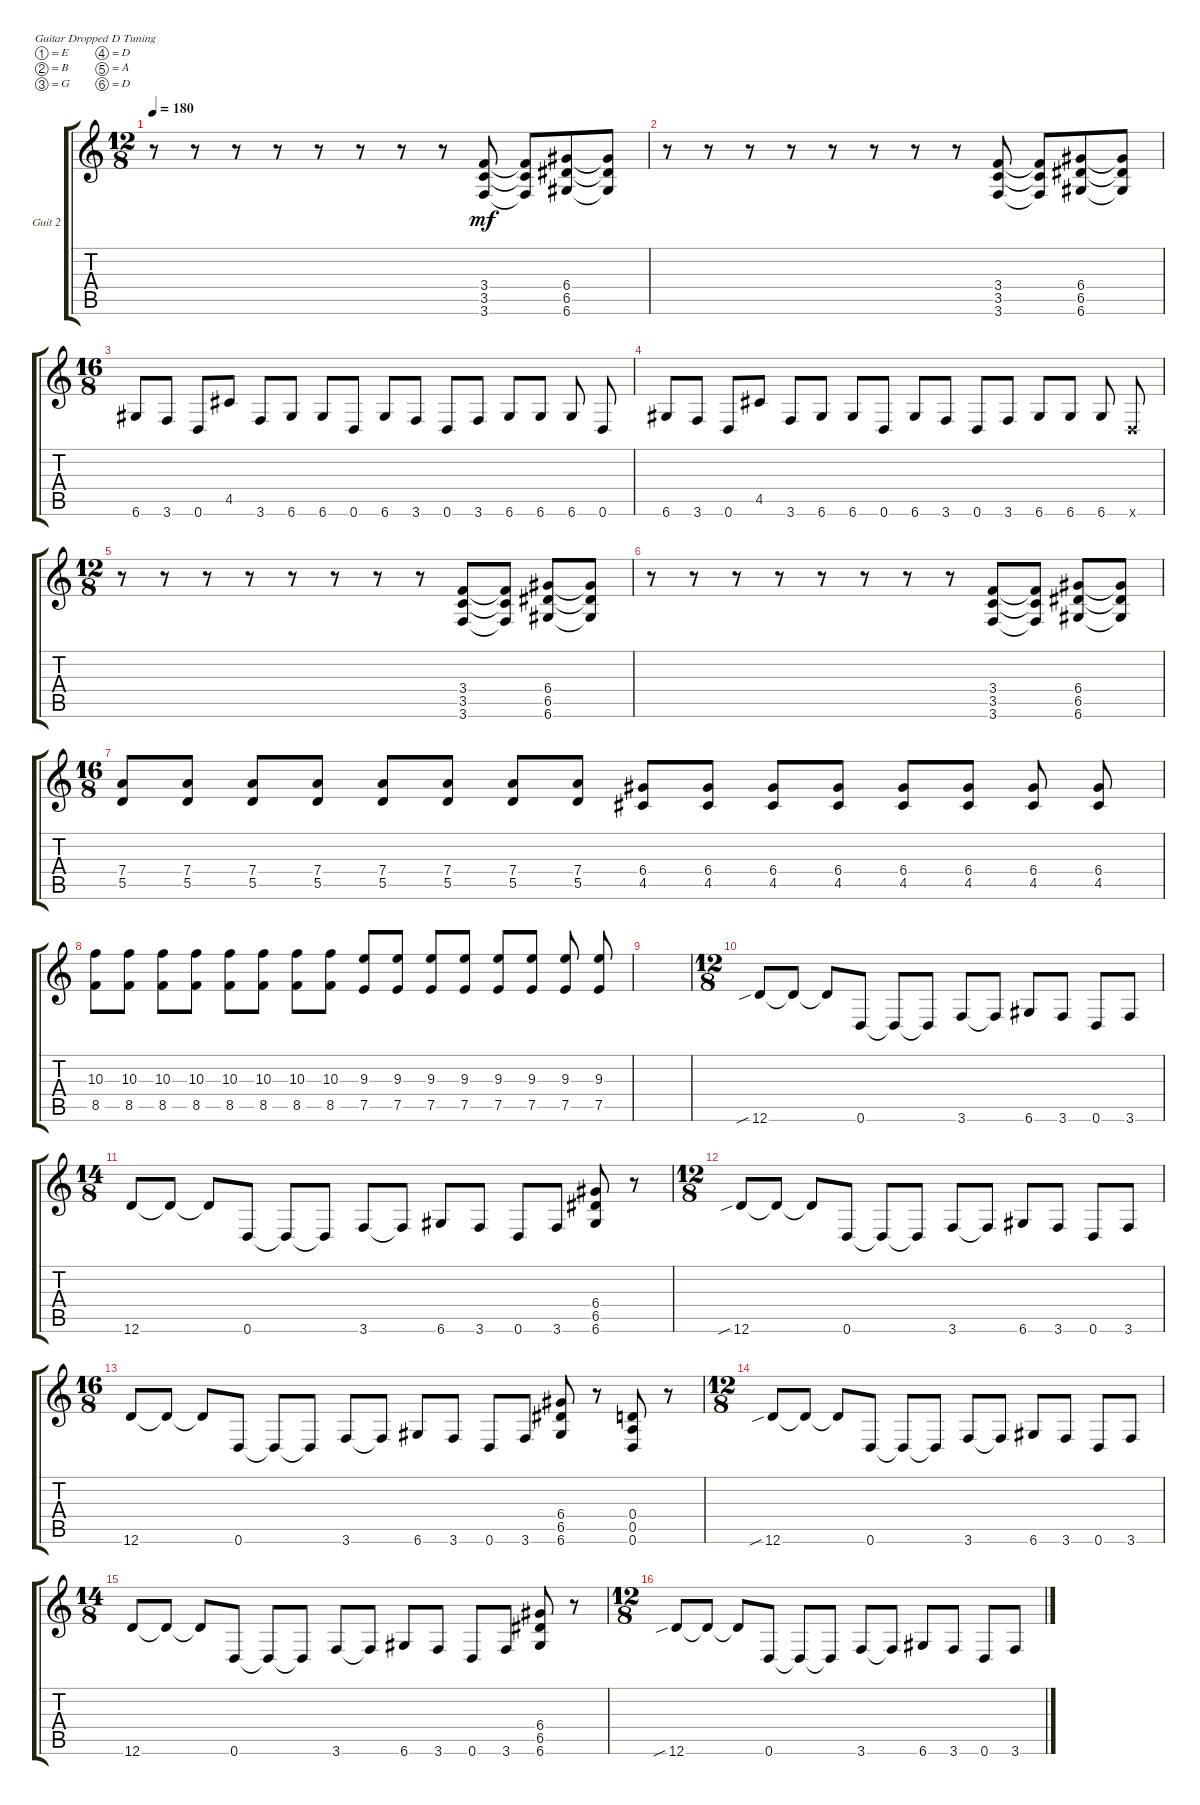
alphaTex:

\defaultSystemsLayout 4
\bracketExtendMode groupsimilarinstruments
\firstSystemTrackNameOrientation horizontal
\otherSystemsTrackNameOrientation horizontal
\track ("Guitar 2" "Guit 2") {instrument electricguitarclean}
\staff {score tabs}
\tuning (E4 B3 G3 D3 A2 D2)
\ts (12 8)
\tempo 180
\clef g2
\scale
0.487395
\ks c
r.8{dy mf} r.8 r.8 r.8 r.8 r.8 r.8 r.8 (3.6 3.4 3.5).8 (3.6{t} 3.5{t} 3.4{t}).8 (6.6 6.5 6.4).8 (6.6{t} 6.4{t} 6.5{t}).8 |
\scale
0.256303 r.8 r.8 r.8 r.8 r.8 r.8 r.8 r.8 (3.6 3.4 3.5).8 (3.6{t} 3.5{t} 3.4{t}).8 (6.6 6.5 6.4).8 (6.6{t} 6.4{t} 6.5{t}).8 |
\ts (16 8)
\beaming (8 2 2 2 2 2 2 2 1 1)
\scale
0.395904 6.6.8 3.6.8 0.6.8 4.5.8 3.6.8 6.6.8 6.6.8 0.6.8 6.6.8 3.6.8 0.6.8 3.6.8 6.6.8 6.6.8 6.6.8 0.6.8 |
\scale
0.208191 6.6.8 3.6.8 0.6.8 4.5.8 3.6.8 6.6.8 6.6.8 0.6.8 6.6.8 3.6.8 0.6.8 3.6.8 6.6.8 6.6.8 6.6.8 0.6{x}.8 |
\ts (12 8)
\scale
0.395904 r.8 r.8 r.8 r.8 r.8 r.8 r.8 r.8 (3.6 3.4 3.5).8 (3.6{t} 3.5{t} 3.4{t}).8 (6.6 6.5 6.4).8 (6.6{t} 6.4{t} 6.5{t}).8 |
\scale
0.256303 r.8 r.8 r.8 r.8 r.8 r.8 r.8 r.8 (3.6 3.4 3.5).8 (3.6{t} 3.5{t} 3.4{t}).8 (6.6 6.5 6.4).8 (6.6{t} 6.4{t} 6.5{t}).8 |
\ts (16 8)
\scale
0.487395 (5.5 7.4).8 (5.5 7.4).8 (5.5 7.4).8 (5.5 7.4).8 (5.5 7.4).8 (5.5 7.4).8 (5.5 7.4).8 (5.5 7.4).8 (4.5 6.4).8 (4.5 6.4).8 (4.5 6.4).8 (4.5 6.4).8 (4.5 6.4).8 (4.5 6.4).8 (4.5 6.4).8 (4.5 6.4).8 |
\scale
0.256303 (8.5 10.3).8 (8.5 10.3).8 (8.5 10.3).8 (8.5 10.3).8 (8.5 10.3).8 (8.5 10.3).8 (8.5 10.3).8 (8.5 10.3).8 (7.5 9.3).8 (7.5 9.3).8 (7.5 9.3).8 (7.5 9.3).8 (7.5 9.3).8 (7.5 9.3).8 (7.5 9.3).8 (7.5 9.3).8 |
\scale
0.208191 |
\ts (12 8)
\scale
0.395904 12.6{sib}.8 12.6{t}.8 12.6{t}.8 0.6.8 0.6{t}.8 0.6{t}.8 3.6.8 3.6{t}.8 6.6.8 3.6.8 0.6.8 3.6.8 |
\ts (14 8)
\scale
0.395904 12.6.8 12.6{t}.8 12.6{t}.8 0.6.8 0.6{t}.8 0.6{t}.8 3.6.8 3.6{t}.8 6.6.8 3.6.8 0.6.8 3.6.8 (6.6 6.5 6.4).8 r.8 |
\ts (12 8)
\scale
0.333333 12.6{sib}.8 12.6{t}.8 12.6{t}.8 0.6.8 0.6{t}.8 0.6{t}.8 3.6.8 3.6{t}.8 6.6.8 3.6.8 0.6.8 3.6.8 |
\ts (16 8)
\scale
0.333333 12.6.8 12.6{t}.8 12.6{t}.8 0.6.8 0.6{t}.8 0.6{t}.8 3.6.8 3.6{t}.8 6.6.8 3.6.8 0.6.8 3.6.8 (6.6 6.5 6.4).8 r.8 (0.6 0.5 0.4).8 r.8 |
\ts (12 8)
\scale
0.333333 12.6{sib}.8 12.6{t}.8 12.6{t}.8 0.6.8 0.6{t}.8 0.6{t}.8 3.6.8 3.6{t}.8 6.6.8 3.6.8 0.6.8 3.6.8 |
\ts (14 8)
\scale
0.333333 12.6.8 12.6{t}.8 12.6{t}.8 0.6.8 0.6{t}.8 0.6{t}.8 3.6.8 3.6{t}.8 6.6.8 3.6.8 0.6.8 3.6.8 (6.6 6.5 6.4).8 r.8 |
\ts (12 8)
\scale
0.333333 12.6{sib}.8 12.6{t}.8 12.6{t}.8 0.6.8 0.6{t}.8 0.6{t}.8 3.6.8 3.6{t}.8 6.6.8 3.6.8 0.6.8 3.6.8
